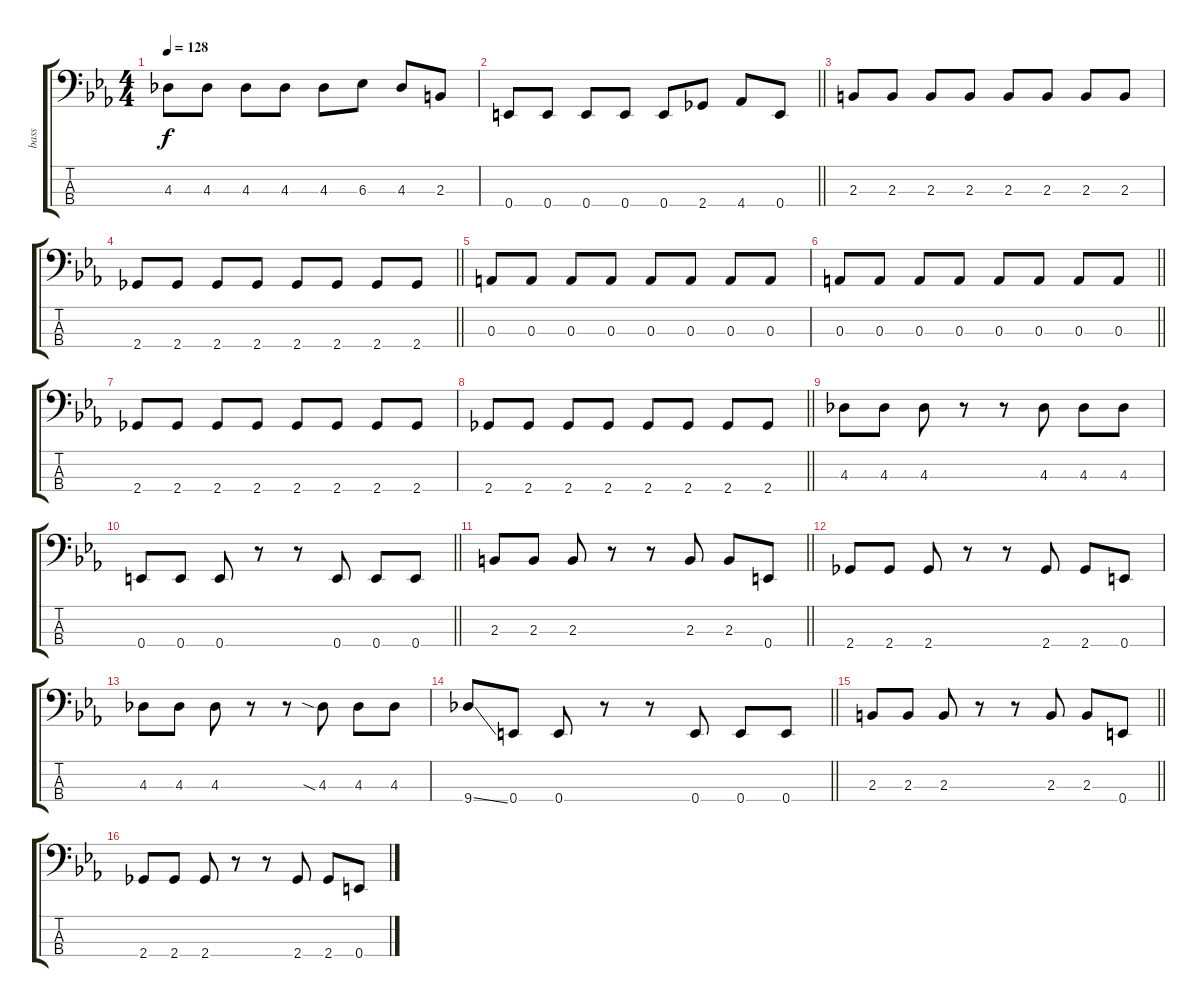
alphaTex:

\track ("bass" "bass") {instrument electricbasspick}
\staff {score tabs}
\tuning (G2 D2 A1 E1) {hide}
\ts (4 4)
\tempo 128
\clef f4
\ks eb
4.3.8{dy f} 4.3.8 4.3.8 4.3.8 4.3.8 6.3.8 4.3.8 2.3.8 |
\barLineRight lightlight
0.4.8 0.4.8 0.4.8 0.4.8 0.4.8 2.4.8 4.4.8 0.4.8 |
2.3.8 2.3.8 2.3.8 2.3.8 2.3.8 2.3.8 2.3.8 2.3.8 |
\barLineRight lightlight
2.4.8 2.4.8 2.4.8 2.4.8 2.4.8 2.4.8 2.4.8 2.4.8 |
0.3.8 0.3.8 0.3.8 0.3.8 0.3.8 0.3.8 0.3.8 0.3.8 |
\barLineRight lightlight
0.3.8 0.3.8 0.3.8 0.3.8 0.3.8 0.3.8 0.3.8 0.3.8 |
2.4.8 2.4.8 2.4.8 2.4.8 2.4.8 2.4.8 2.4.8 2.4.8 |
\barLineRight lightlight
2.4.8 2.4.8 2.4.8 2.4.8 2.4.8 2.4.8 2.4.8 2.4.8 |
4.3.8 4.3.8 4.3.8 r.8 r.8 4.3.8 4.3.8 4.3.8 |
\barLineRight lightlight
0.4.8 0.4.8 0.4.8 r.8 r.8 0.4.8 0.4.8 0.4.8 |
\barLineRight lightlight
2.3.8 2.3.8 2.3.8 r.8 r.8 2.3.8 2.3.8 0.4.8 |
2.4.8 2.4.8 2.4.8 r.8 r.8 2.4.8 2.4.8 0.4.8 |
4.3.8 4.3.8 4.3.8 r.8 r.8 4.3{sia}.8 4.3.8 4.3.8 |
\barLineRight lightlight
9.4{ss}.8 0.4.8 0.4.8 r.8 r.8 0.4.8 0.4.8 0.4.8 |
\barLineRight lightlight
2.3.8 2.3.8 2.3.8 r.8 r.8 2.3.8 2.3.8 0.4.8 |
2.4.8 2.4.8 2.4.8 r.8 r.8 2.4.8 2.4.8 0.4.8
